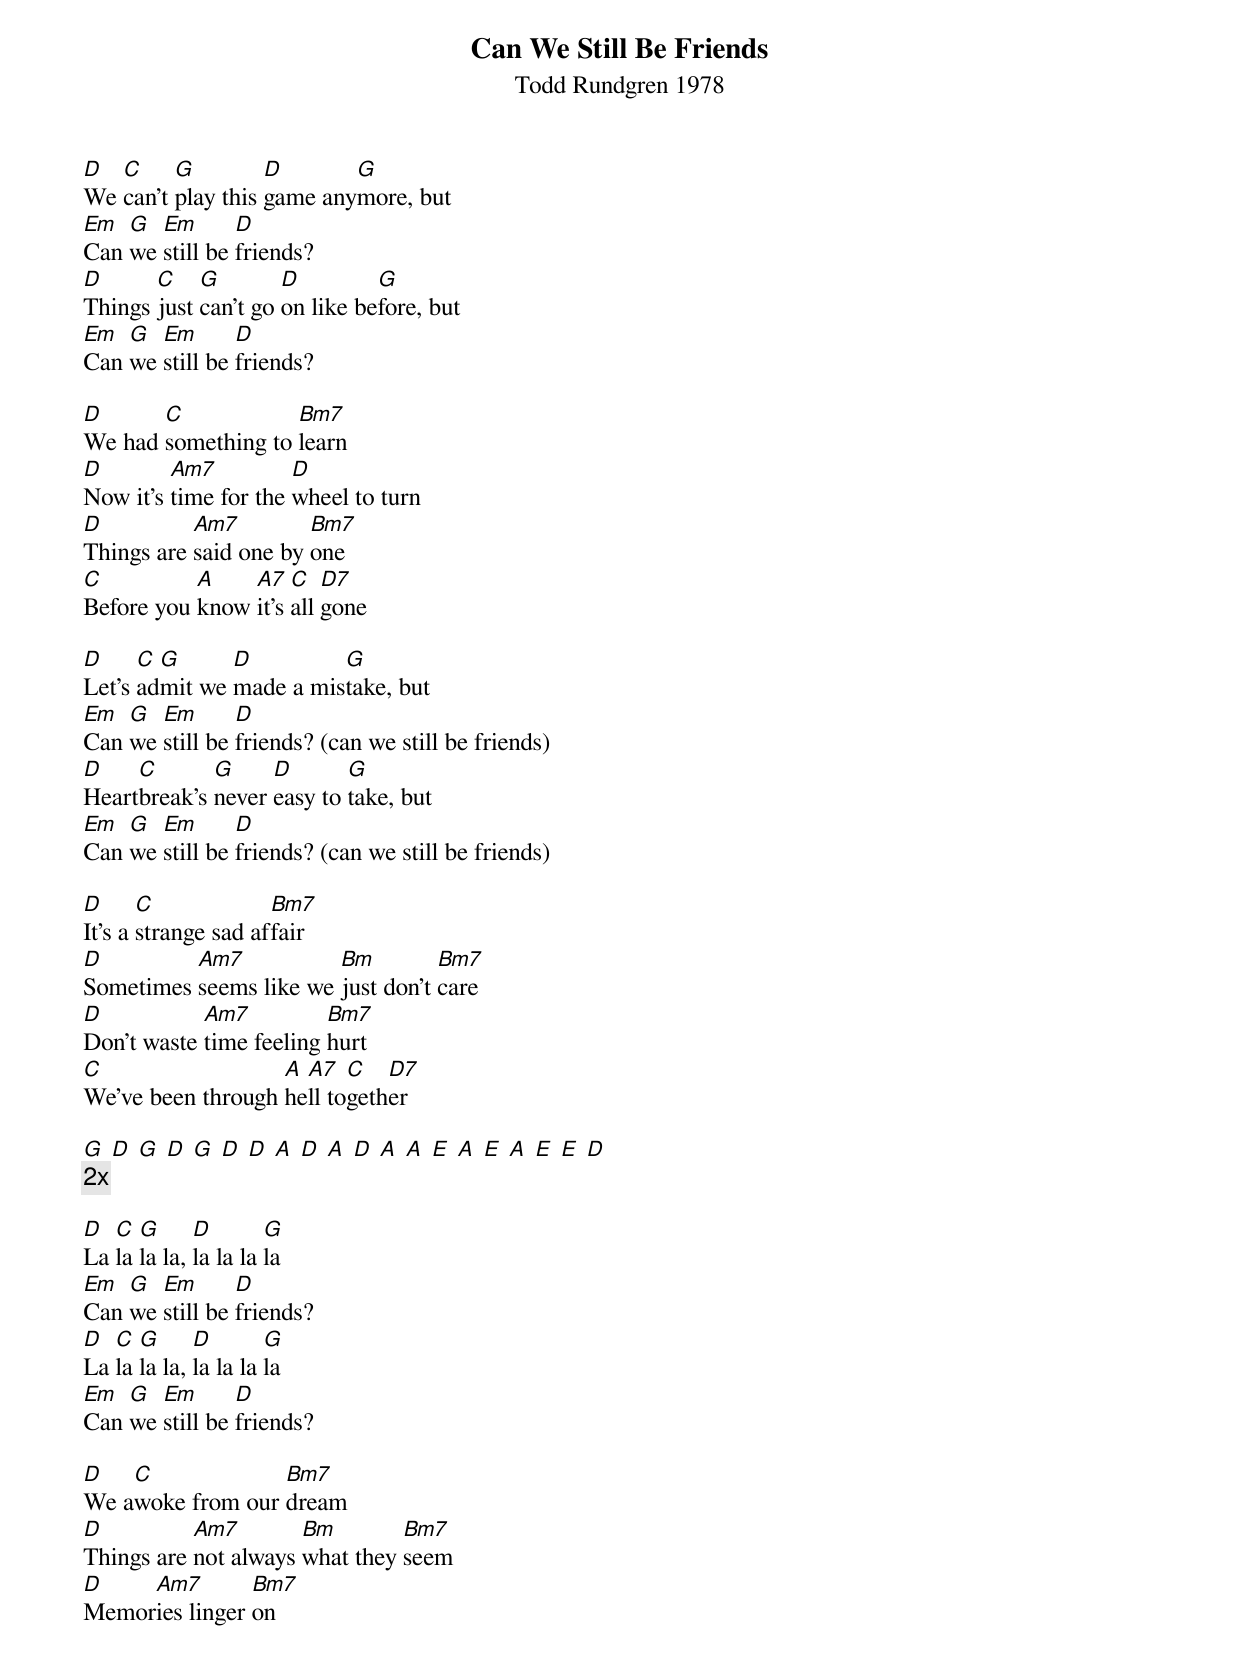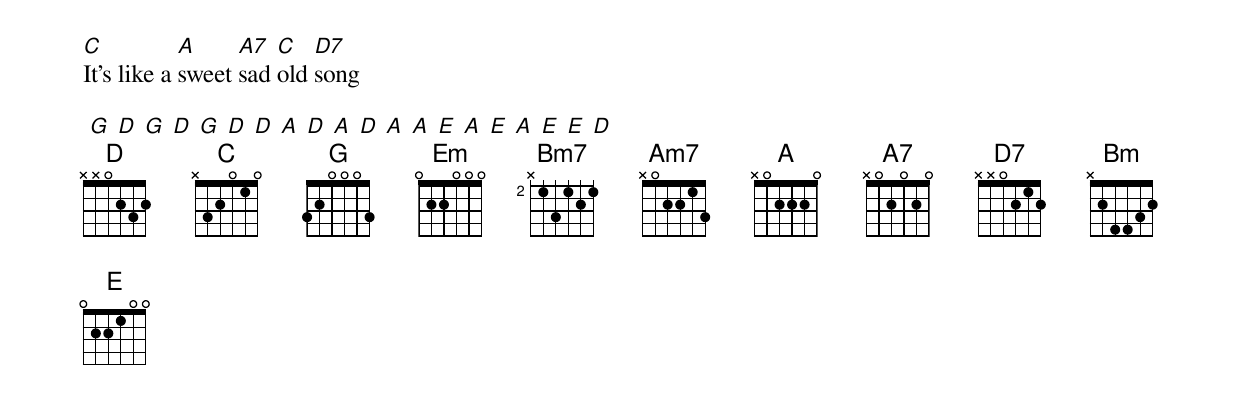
{title: Can We Still Be Friends}
{subtitle: Todd Rundgren 1978}

[D]We [C]can't [G]play this [D]game any[G]more, but
[Em]Can [G]we [Em]still be [D]friends?
[D]Things [C]just [G]can't go [D]on like be[G]fore, but
[Em]Can [G]we [Em]still be [D]friends?

[D]We had [C]something to [Bm7]learn
[D]Now it's [Am7]time for the [D]wheel to turn
[D]Things are [Am7]said one by [Bm7]one
[C]Before you [A]know [A7]it's [C]all [D7]gone

[D]Let's [C]ad[G]mit we [D]made a mis[G]take, but
[Em]Can [G]we [Em]still be [D]friends? (can we still be friends)
[D]Heart[C]break's [G]never [D]easy to [G]take, but
[Em]Can [G]we [Em]still be [D]friends? (can we still be friends)

[D]It's a [C]strange sad af[Bm7]fair
[D]Sometimes [Am7]seems like we [Bm]just don't [Bm7]care
[D]Don't waste [Am7]time feeling [Bm7]hurt
[C]We've been through [A]he[A7]ll to[C]geth[D7]er

[G] [D] [G] [D] [G] [D] [D] [A] [D] [A] [D] [A] [A] [E] [A] [E] [A] [E] [E] [D]
{c:2x}

[D]La [C]la [G]la la, [D]la la la [G]la
[Em]Can [G]we [Em]still be [D]friends?
[D]La [C]la [G]la la, [D]la la la [G]la
[Em]Can [G]we [Em]still be [D]friends?

[D]We a[C]woke from our [Bm7]dream
[D]Things are [Am7]not always [Bm]what they [Bm7]seem
[D]Memor[Am7]ies linger [Bm7]on
[C]It's like a [A]sweet [A7]sad [C]old [D7]song

 [G] [D] [G] [D] [G] [D] [D] [A] [D] [A] [D] [A] [A] [E] [A] [E] [A] [E] [E] [D]
